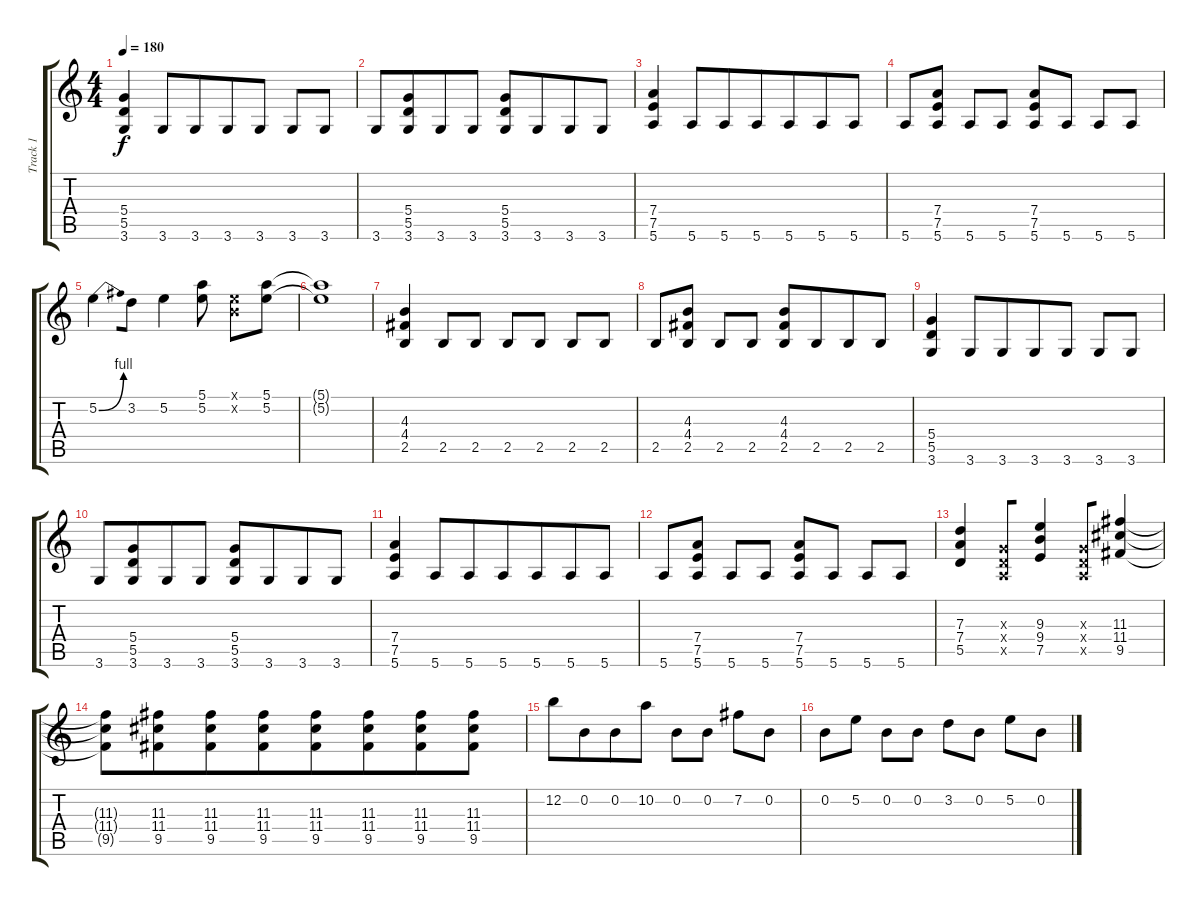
\track ("Track 1" "Track 1") {instrument distortionguitar}
\staff {score tabs}
\tuning (E4 B3 G3 D3 A2 E2) {hide}
\ts (4 4)
\tempo 180
\clef g2
\ks c
(5.4 5.5 3.6).4{dy f beam merge} 3.6.8{beam merge} 3.6.8{beam merge} 3.6.8 3.6.8 3.6.8{beam merge} 3.6.8 |
3.6.8 (5.4 5.5 3.6).8{beam merge} 3.6.8{beam merge} 3.6.8 (5.4 5.5 3.6).8{beam merge} 3.6.8{beam merge} 3.6.8{beam merge} 3.6.8 |
(7.4 7.5 5.6).4{beam merge} 5.6.8{beam merge} 5.6.8{beam merge} 5.6.8 5.6.8{beam merge} 5.6.8 5.6.8 |
5.6.8 (7.4 7.5 5.6).8 5.6.8 5.6.8 (7.4 7.5 5.6).8{beam merge} 5.6.8 5.6.8{beam merge} 5.6.8 |
5.2{be (bend 0 0 60 4)}.4{beam merge} 3.2.8 5.2.4 (5.1 5.2).8 (0.1{x} 0.2{x}).8{beam merge} (5.1 5.2).8 |
(5.1{t} 5.2{t}).1 |
(4.3 4.4 2.5).4 2.5.8 2.5.8 2.5.8 2.5.8 2.5.8{beam merge} 2.5.8 |
2.5.8 (4.3 4.4 2.5).8 2.5.8{beam merge} 2.5.8 (4.3 4.4 2.5).8 2.5.8{beam merge} 2.5.8 2.5.8 |
(5.4 5.5 3.6).4{beam merge} 3.6.8{beam merge} 3.6.8{beam merge} 3.6.8 3.6.8 3.6.8{beam merge} 3.6.8 |
3.6.8 (5.4 5.5 3.6).8{beam merge} 3.6.8{beam merge} 3.6.8 (5.4 5.5 3.6).8{beam merge} 3.6.8{beam merge} 3.6.8{beam merge} 3.6.8 |
(7.4 7.5 5.6).4{beam merge} 5.6.8{beam merge} 5.6.8{beam merge} 5.6.8 5.6.8{beam merge} 5.6.8 5.6.8 |
5.6.8 (7.4 7.5 5.6).8 5.6.8 5.6.8 (7.4 7.5 5.6).8{beam merge} 5.6.8 5.6.8{beam merge} 5.6.8 |
(7.3 7.4 5.5).4{beam merge} (0.3{x} 0.4{x} 0.5{x}).8{beam merge} (9.3 9.4 7.5).4 (0.3{x} 0.4{x} 0.5{x}).8{beam merge} (11.3 11.4 9.5).4 |
(11.3{t} 11.4{t} 9.5{t}).8{beam merge} (11.3 11.4 9.5).8{beam merge} (11.3 11.4 9.5).8{beam merge} (11.3 11.4 9.5).8{beam merge} (11.3 11.4 9.5).8{beam merge} (11.3 11.4 9.5).8{beam merge} (11.3 11.4 9.5).8{beam merge} (11.3 11.4 9.5).8 |
12.2.8 0.2.8{beam merge} 0.2.8 10.2.8 0.2.8{beam merge} 0.2.8 7.2.8 0.2.8 |
0.2.8{beam merge} 5.2.8 0.2.8 0.2.8 3.2.8 0.2.8 5.2.8 0.2.8
